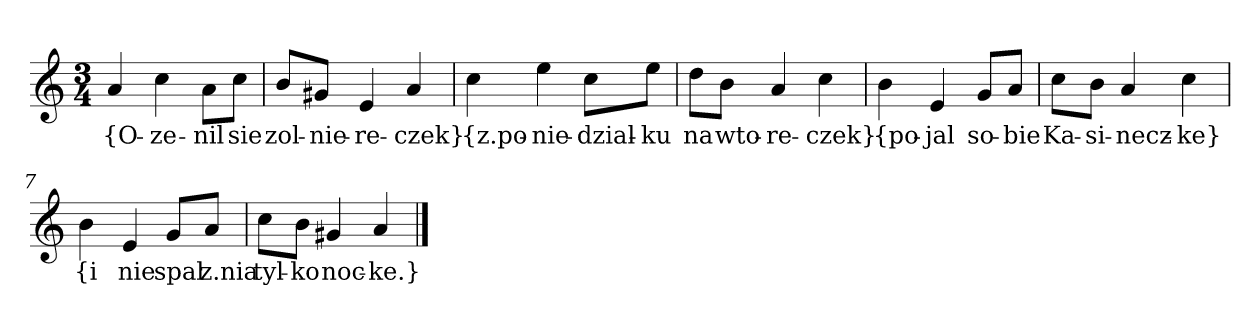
**kern	**text
*part1	*part1
*staff1	*staff1
*clefG2	*
*k[]	*
*a:	*
*M3/4	*
=	=
4a	{O-
4cc	-ze-
8a\L	-nil
8cc\J	sie
=2	=2
8b/L	zol-
8g#X/J	-nie-
4e	-re-
4a	-czek}
=3y	=3y
4cc	{z.po-
4ee	-nie-
8cc\L	-dzial-
8ee\J	-ku
=4	=4
8dd\L	na
8b\J	wto-
4a	-re-
4cc	-czek}
=5y	=5y
4b	{po-
4e	-jal
8g/L	so-
8a/J	-bie
=6	=6
8cc\L	Ka-
8b\J	-si-
4a	-necz-
4cc	-ke}
=7y	=7y
4b	{i
4e	nie
8g/L	spal
8a/J	z.nia
=8	=8
8cc\L	tyl-
8b\J	-ko
4g#X	noc-
4a	-ke.}
==	==
*-	*-
